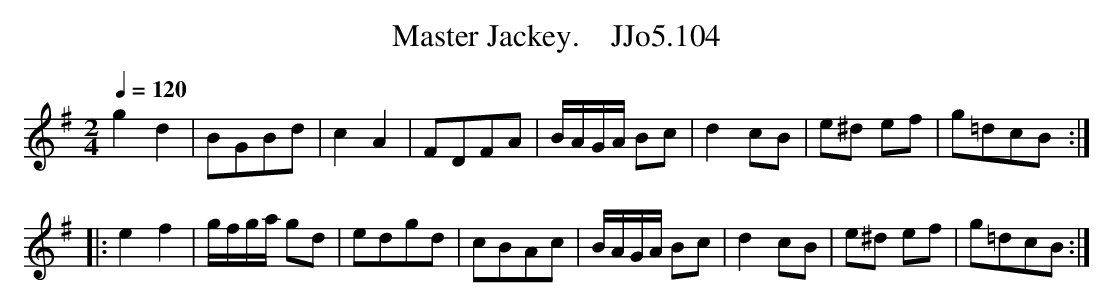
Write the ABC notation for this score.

X:1
T:Master Jackey.    JJo5.104
Q:1/4=120
M:2/4
L:1/8
K:G
g2d2|BGBd|c2A2|FDFA|B/A/G/A/ Bc|d2 cB|e^d ef|g=dcB :|
|:e2f2|g/f/g/a/ gd|edgd|cBAc|B/A/G/A/ Bc|d2 cB|e^d ef|g=dcB :|
